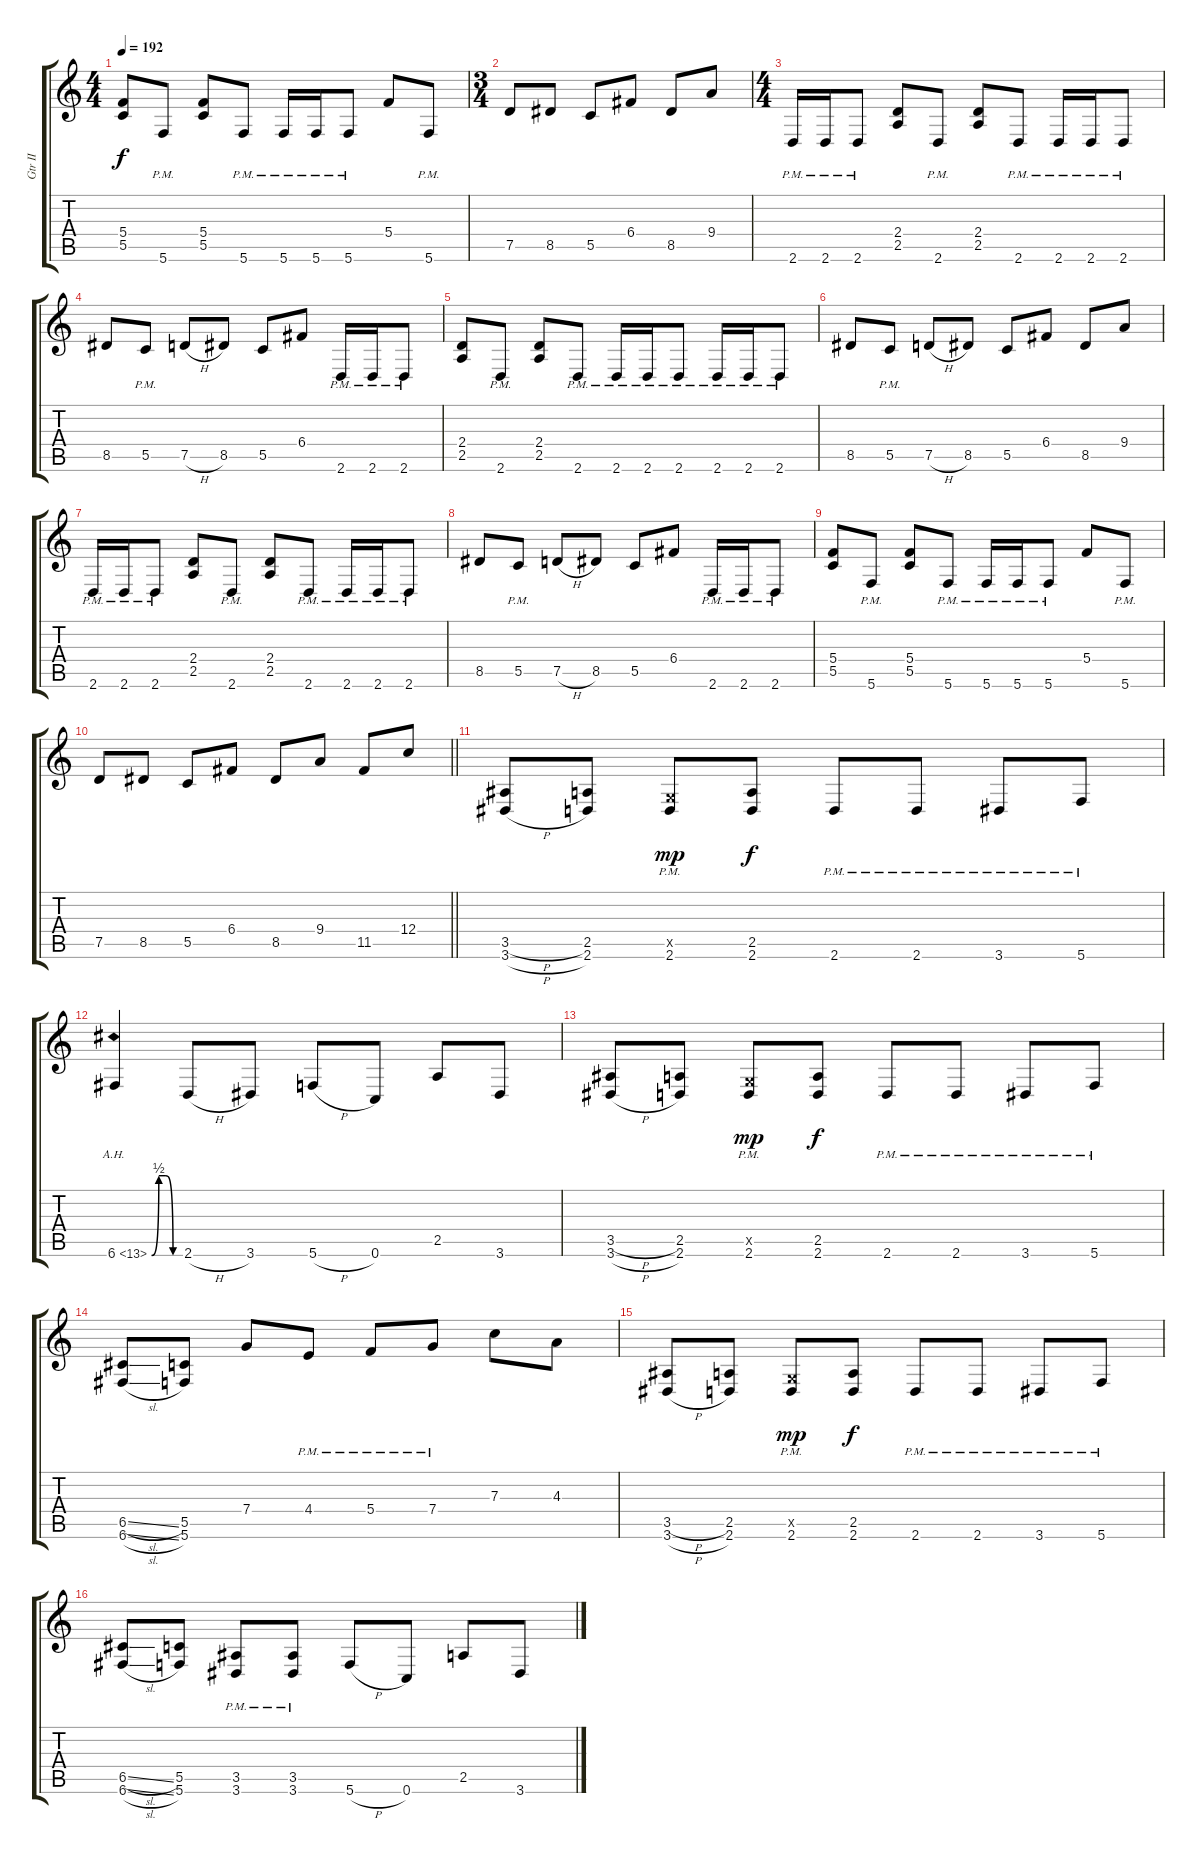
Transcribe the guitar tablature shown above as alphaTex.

\track ("Gtr II" "Gtr II") {instrument overdrivenguitar}
\staff {score tabs}
\tuning (D4 A3 F3 C3 G2 C2) {hide}
\ts (4 4)
\tempo 192
\clef g2
\ks c
(5.4 5.5).8{dy f} 5.6{pm}.8 (5.4 5.5).8 5.6{pm}.8 5.6{pm}.16 5.6{pm}.16 5.6{pm}.8 5.4.8 5.6{pm}.8 |
\ts (3 4)
7.5.8 8.5.8 5.5.8 6.4.8 8.5.8 9.4.8 |
\ts (4 4)
2.6{pm}.16 2.6{pm}.16 2.6{pm}.8 (2.4 2.5).8 2.6{pm}.8 (2.4 2.5).8 2.6{pm}.8 2.6{pm}.16 2.6{pm}.16 2.6{pm}.8 |
8.5.8 5.5{pm}.8 7.5{h}.8 8.5.8 5.5.8 6.4.8 2.6{pm}.16 2.6{pm}.16 2.6{pm}.8 |
(2.4 2.5).8 2.6{pm}.8 (2.4 2.5).8 2.6{pm}.8 2.6{pm}.16 2.6{pm}.16 2.6{pm}.8 2.6{pm}.16 2.6{pm}.16 2.6{pm}.8 |
8.5.8 5.5{pm}.8 7.5{h}.8 8.5.8 5.5.8 6.4.8 8.5.8 9.4.8 |
2.6{pm}.16 2.6{pm}.16 2.6{pm}.8 (2.4 2.5).8 2.6{pm}.8 (2.4 2.5).8 2.6{pm}.8 2.6{pm}.16 2.6{pm}.16 2.6{pm}.8 |
8.5.8 5.5{pm}.8 7.5{h}.8 8.5.8 5.5.8 6.4.8 2.6{pm}.16 2.6{pm}.16 2.6{pm}.8 |
(5.4 5.5).8 5.6{pm}.8 (5.4 5.5).8 5.6{pm}.8 5.6{pm}.16 5.6{pm}.16 5.6{pm}.8 5.4.8 5.6{pm}.8 |
\barLineRight lightlight
7.5.8 8.5.8 5.5.8 6.4.8 8.5.8 9.4.8 11.5.8 12.4.8 |
(3.5{h} 3.6{h}).8 (2.5 2.6).8 (0.5{x} 2.6{pm}).8{dy mp} (2.5 2.6).8{dy f} 2.6{pm}.8 2.6{pm}.8 3.6{pm}.8 5.6{pm}.8 |
6.6{be (custom 0 0 15 2 30 2 45 0 60 0) ah 7}.4 2.6{h}.8 3.6.8 5.6{h}.8 0.6.8 2.5.8 3.6.8 |
(3.5{h} 3.6{h}).8 (2.5 2.6).8 (0.5{x} 2.6{pm}).8{dy mp} (2.5 2.6).8{dy f} 2.6{pm}.8 2.6{pm}.8 3.6{pm}.8 5.6{pm}.8 |
(6.5{sl} 6.6{sl}).8 (5.5 5.6).8 7.4.8 4.4{pm}.8 5.4{pm}.8 7.4{pm}.8 7.3.8 4.3.8 |
(3.5{h} 3.6{h}).8 (2.5 2.6).8 (0.5{x} 2.6{pm}).8{dy mp} (2.5 2.6).8{dy f} 2.6{pm}.8 2.6{pm}.8 3.6{pm}.8 5.6{pm}.8 |
(6.5{sl} 6.6{sl}).8 (5.5 5.6).8 (3.5{pm} 3.6{pm}).8 (3.5{pm} 3.6{pm}).8 5.6{h}.8 0.6.8 2.5.8 3.6.8
